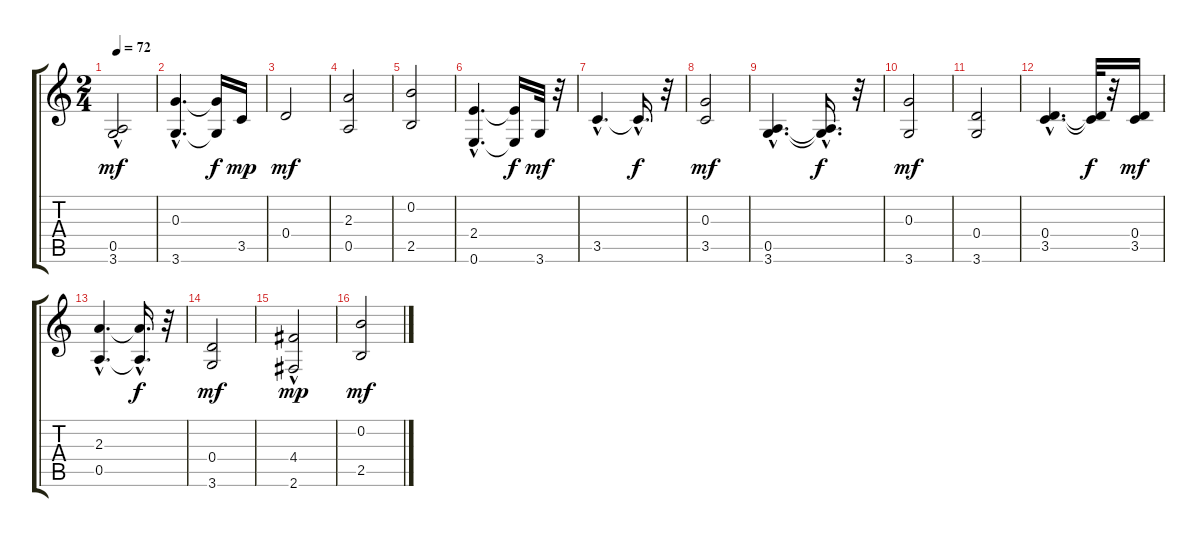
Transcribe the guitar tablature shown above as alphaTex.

\track "" {instrument distortionguitar}
\staff {score tabs}
\tuning (E4 B3 G3 D3 A2 E2) {hide}
\ts (2 4)
\tempo 72
\clef g2
\ks c
(0.5{hac} 3.6).2{dy mf} |
(0.3{hac} 3.6{hac}).4{d} (0.3{t} 3.6{t}).16{dy f} 3.5.16{dy mp} |
0.4.2{dy mf} |
(2.3 0.5).2 |
(0.2 2.5).2 |
(2.4{hac} 0.6{hac}).4{d} (2.4{t} 0.6{t}).16{dy f} 3.6.32{dy mf} r.32 |
3.5{hac}.4{d} 3.5{hac t}.16{d dy f} r.32 |
(0.3 3.5).2{dy mf} |
(0.5{hac} 3.6{hac}).4{d} (0.5{hac t} 3.6{hac t}).16{d dy f} r.32 |
(0.3 3.6).2{dy mf} |
(0.4 3.6).2 |
(0.4{hac} 3.5{hac}).4{d} (0.4{t} 3.5{t}).32{dy f} r.32 (0.4 3.5).16{dy mf} |
(2.3{hac} 0.5{hac}).4{d} (2.3{hac t} 0.5{hac t}).16{d dy f} r.32 |
(0.4 3.6).2{dy mf} |
(4.4 2.6{hac}).2{dy mp} |
(0.2 2.5).2{dy mf}
